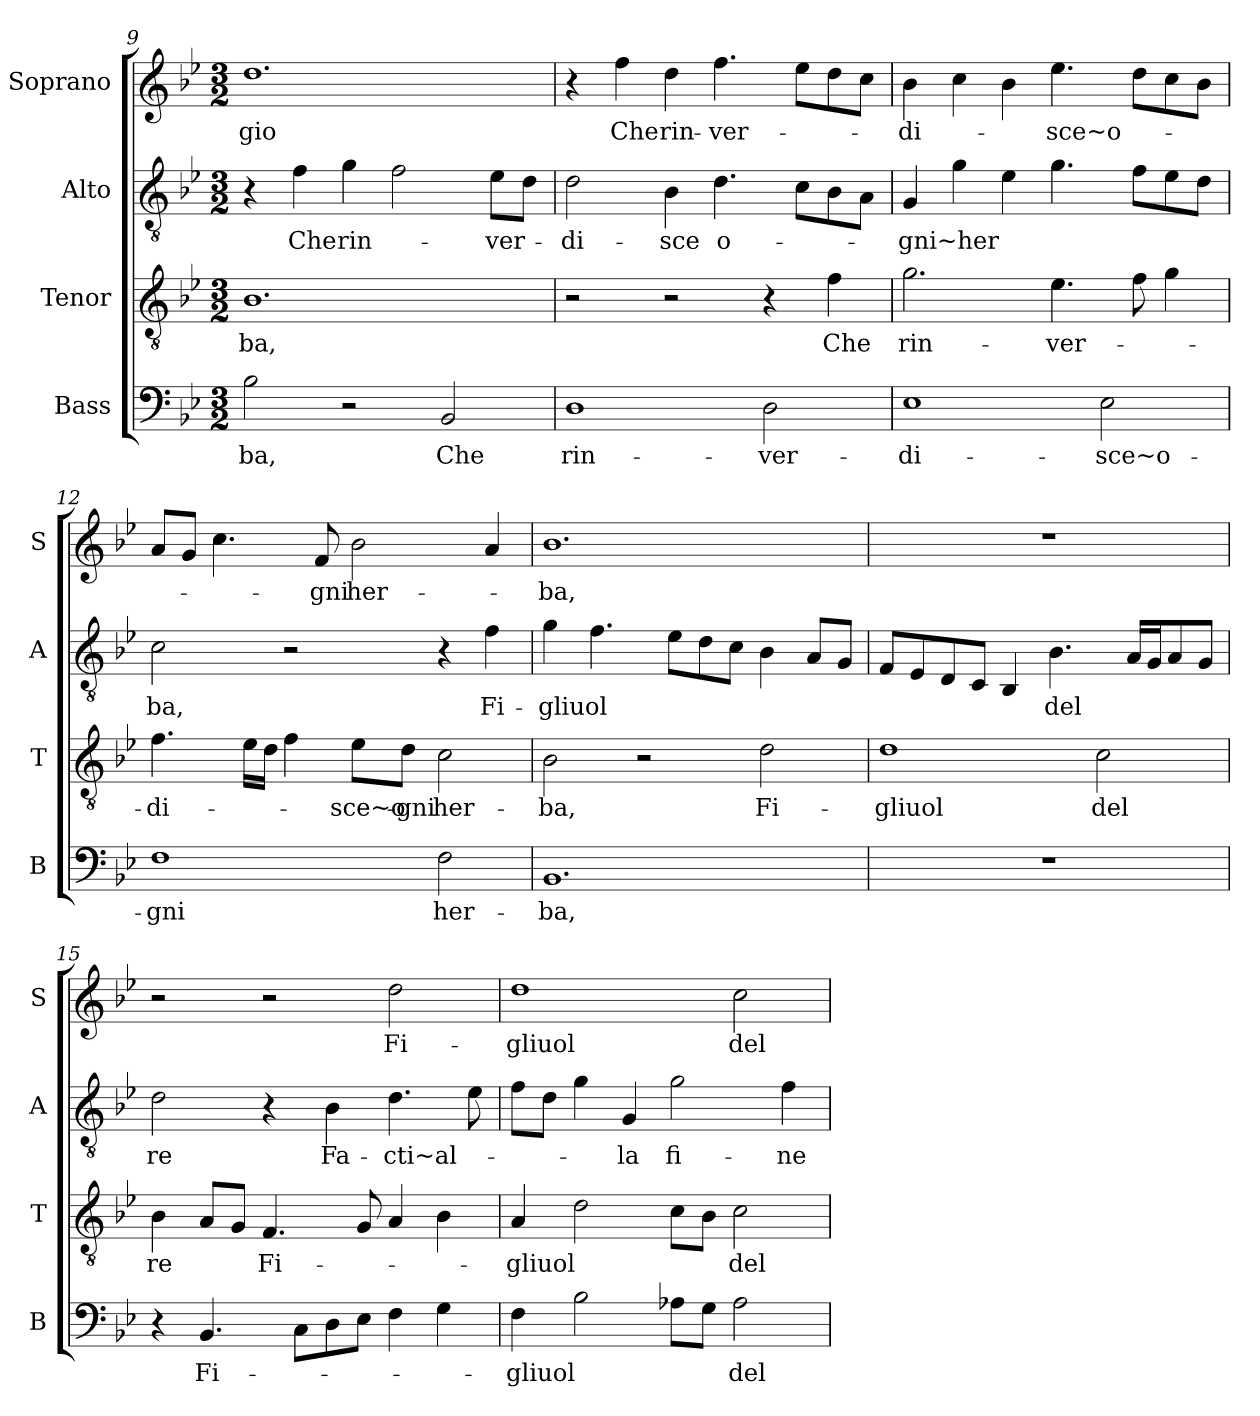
**kern	**text	**kern	**text	**kern	**text	**kern	**text
*part4	*part4	*part3	*part3	*part2	*part2	*part1	*part1
*staff4	*staff4	*staff3	*staff3	*staff2	*staff2	*staff1	*staff1
*I"Bass	*	*I"Tenor	*	*I"Alto	*	*I"Soprano	*
*I'B	*	*I'T	*	*I'A	*	*I'S	*
*clefF4	*	*clefGv2	*	*clefGv2	*	*clefG2	*
*k[b-e-]	*	*k[b-e-]	*	*k[b-e-]	*	*k[b-e-]	*
*B-:	*	*B-:	*	*B-:	*	*B-:	*
*M3/2	*	*M3/2	*	*M3/2	*	*M3/2	*
=9	=9	=9	=9	=9	=9	=9	=9
!	!LO:LY:b	!	!LO:LY:b	!	!	!	!LO:LY:b
2B-\	ba,	1.B-	ba,	4r	.	1.dd	-gio
!	!	!	!	!	!LO:LY:b	!	!
.	.	.	.	4f\	Che	.	.
!	!	!	!	!	!LO:LY:b	!	!
2r	.	.	.	4g\	rin-	.	.
.	.	.	.	2f\	.	.	.
!	!LO:LY:b	!	!	!	!	!	!
2BB-/	Che	.	.	.	.	.	.
!	!	!	!	!	!LO:LY:b	!	!
.	.	.	.	8e-\L	-ver-	.	.
.	.	.	.	8d\J	.	.	.
!!LO:PB:g=z
=10	=10	=10	=10	=10	=10	=10	=10
!	!LO:LY:b	!	!	!	!LO:LY:b	!	!
1D	rin-	2r	.	2d\	-di-	4r	.
!	!	!	!	!	!	!	!LO:LY:b
.	.	.	.	.	.	4ff\	Che
!	!	!	!	!	!LO:LY:b	!	!LO:LY:b
.	.	2r	.	4B-\	-sce	4dd\	rin-
!	!	!	!	!	!LO:LY:b	!	!LO:LY:b
.	.	.	.	4.d\	o-	4.ff\	-ver-
!	!LO:LY:b	!	!	!	!	!	!
2D\	-ver-	4r	.	.	.	.	.
.	.	.	.	8c\L	.	8ee-\L	.
!	!	!	!LO:LY:b	!	!	!	!
.	.	4f\	Che	8B-\	.	8dd\	.
.	.	.	.	8A\J	.	8cc\J	.
=11	=11	=11	=11	=11	=11	=11	=11
!	!LO:LY:b	!	!LO:LY:b	!	!LO:LY:b	!	!LO:LY:b
1E-	-di-	2.g\	rin-	4G/	-gni~her	4b-\	-di-
.	.	.	.	4g\	.	4cc\	.
.	.	.	.	4e-\	.	4b-\	.
!	!	!	!LO:LY:b	!	!	!	!LO:LY:b
.	.	4.e-\	-ver-	4.g\	.	4.ee-\	-sce~o-
!	!LO:LY:b	!	!	!	!	!	!
2E-\	-sce~o-	.	.	.	.	.	.
.	.	8f\	.	8f\L	.	8dd\L	.
.	.	4g\	.	8e-\	.	8cc\	.
.	.	.	.	8d\J	.	8b-\J	.
=12	=12	=12	=12	=12	=12	=12	=12
!	!LO:LY:b	!	!LO:LY:b	!	!LO:LY:b	!	!
1F	-gni	4.f\	-di-	2c\	ba,	8a/L	.
.	.	.	.	.	.	8g/J	.
.	.	.	.	.	.	4.cc\	.
.	.	16e-\LL	.	.	.	.	.
.	.	16d\JJ	.	.	.	.	.
.	.	4f\	.	2r	.	.	.
!	!	!	!	!	!	!	!LO:LY:b
.	.	.	.	.	.	8f/	-gni
!	!	!	!LO:LY:b	!	!	!	!LO:LY:b
.	.	8e-\L	-sce~o-	.	.	2b-\	her-
!	!	!	!LO:LY:b	!	!	!	!
.	.	8d\J	-gni	.	.	.	.
!	!LO:LY:b	!	!LO:LY:b	!	!	!	!
2F\	her-	2c\	her-	4r	.	.	.
!	!	!	!	!	!LO:LY:b	!	!
.	.	.	.	4f\	Fi-	4a/	.
!!LO:LB:g=z
=13	=13	=13	=13	=13	=13	=13	=13
!	!LO:LY:b	!	!LO:LY:b	!	!LO:LY:b	!	!LO:LY:b
1.BB-	-ba,	2B-\	-ba,	4g\	-gliuol	1.b-	-ba,
.	.	.	.	4.f\	.	.	.
.	.	2r	.	.	.	.	.
.	.	.	.	8e-\L	.	.	.
.	.	.	.	8d\	.	.	.
.	.	.	.	8c\J	.	.	.
!	!	!	!LO:LY:b	!	!	!	!
.	.	2d\	Fi-	4B-\	.	.	.
.	.	.	.	8A/L	.	.	.
.	.	.	.	8G/J	.	.	.
=14	=14	=14	=14	=14	=14	=14	=14
!	!	!	!LO:LY:b	!	!	!	!
1.r	.	1d	-gliuol	8F/L	.	1.r	.
.	.	.	.	8E-/	.	.	.
.	.	.	.	8D/	.	.	.
.	.	.	.	8C/J	.	.	.
.	.	.	.	4BB-/	.	.	.
!	!	!	!	!	!LO:LY:b	!	!
.	.	.	.	4.B-\	del	.	.
!	!	!	!LO:LY:b	!	!	!	!
.	.	2c\	del	.	.	.	.
.	.	.	.	16A/LL	.	.	.
.	.	.	.	16G/J	.	.	.
.	.	.	.	8A/	.	.	.
.	.	.	.	8G/J	.	.	.
=15	=15	=15	=15	=15	=15	=15	=15
!	!	!	!LO:LY:b	!	!LO:LY:b	!	!
4r	.	4B-\	re	2d\	re	2r	.
!	!LO:LY:b	!	!	!	!	!	!
4.BB-/	Fi-	8A/L	.	.	.	.	.
.	.	8G/J	.	.	.	.	.
!	!	!	!LO:LY:b	!	!	!	!
.	.	4.F/	Fi-	4r	.	2r	.
8C\L	.	.	.	.	.	.	.
!	!	!	!	!	!LO:LY:b	!	!
8D\	.	.	.	4B-\	Fa-	.	.
8E-\J	.	8G/	.	.	.	.	.
!	!	!	!	!	!LO:LY:b	!	!LO:LY:b
4F\	.	4A/	.	4.d\	-cti~al-	2dd\	Fi-
4G\	.	4B-\	.	.	.	.	.
.	.	.	.	8e-\	.	.	.
!!LO:LB:g=z
=16	=16	=16	=16	=16	=16	=16	=16
!	!LO:LY:b	!	!LO:LY:b	!	!	!	!LO:LY:b
4F\	-gliuol	4A/	-gliuol	8f\L	.	1dd	-gliuol
.	.	.	.	8d\J	.	.	.
2B-\	.	2d\	.	4g\	.	.	.
!	!	!	!	!	!LO:LY:b	!	!
.	.	.	.	4G/	-la	.	.
!	!	!	!	!	!LO:LY:b	!	!
8A-X\L	.	8c\L	.	2g\	fi-	.	.
8G\J	.	8B-\J	.	.	.	.	.
!	!LO:LY:b	!	!LO:LY:b	!	!	!	!LO:LY:b
2A-\	del	2c\	del	.	.	2cc\	del
!	!	!	!	!	!LO:LY:b	!	!
.	.	.	.	4f\	-ne-	.	.
=	=	=	=	=	=	=	=
*-	*-	*-	*-	*-	*-	*-	*-
